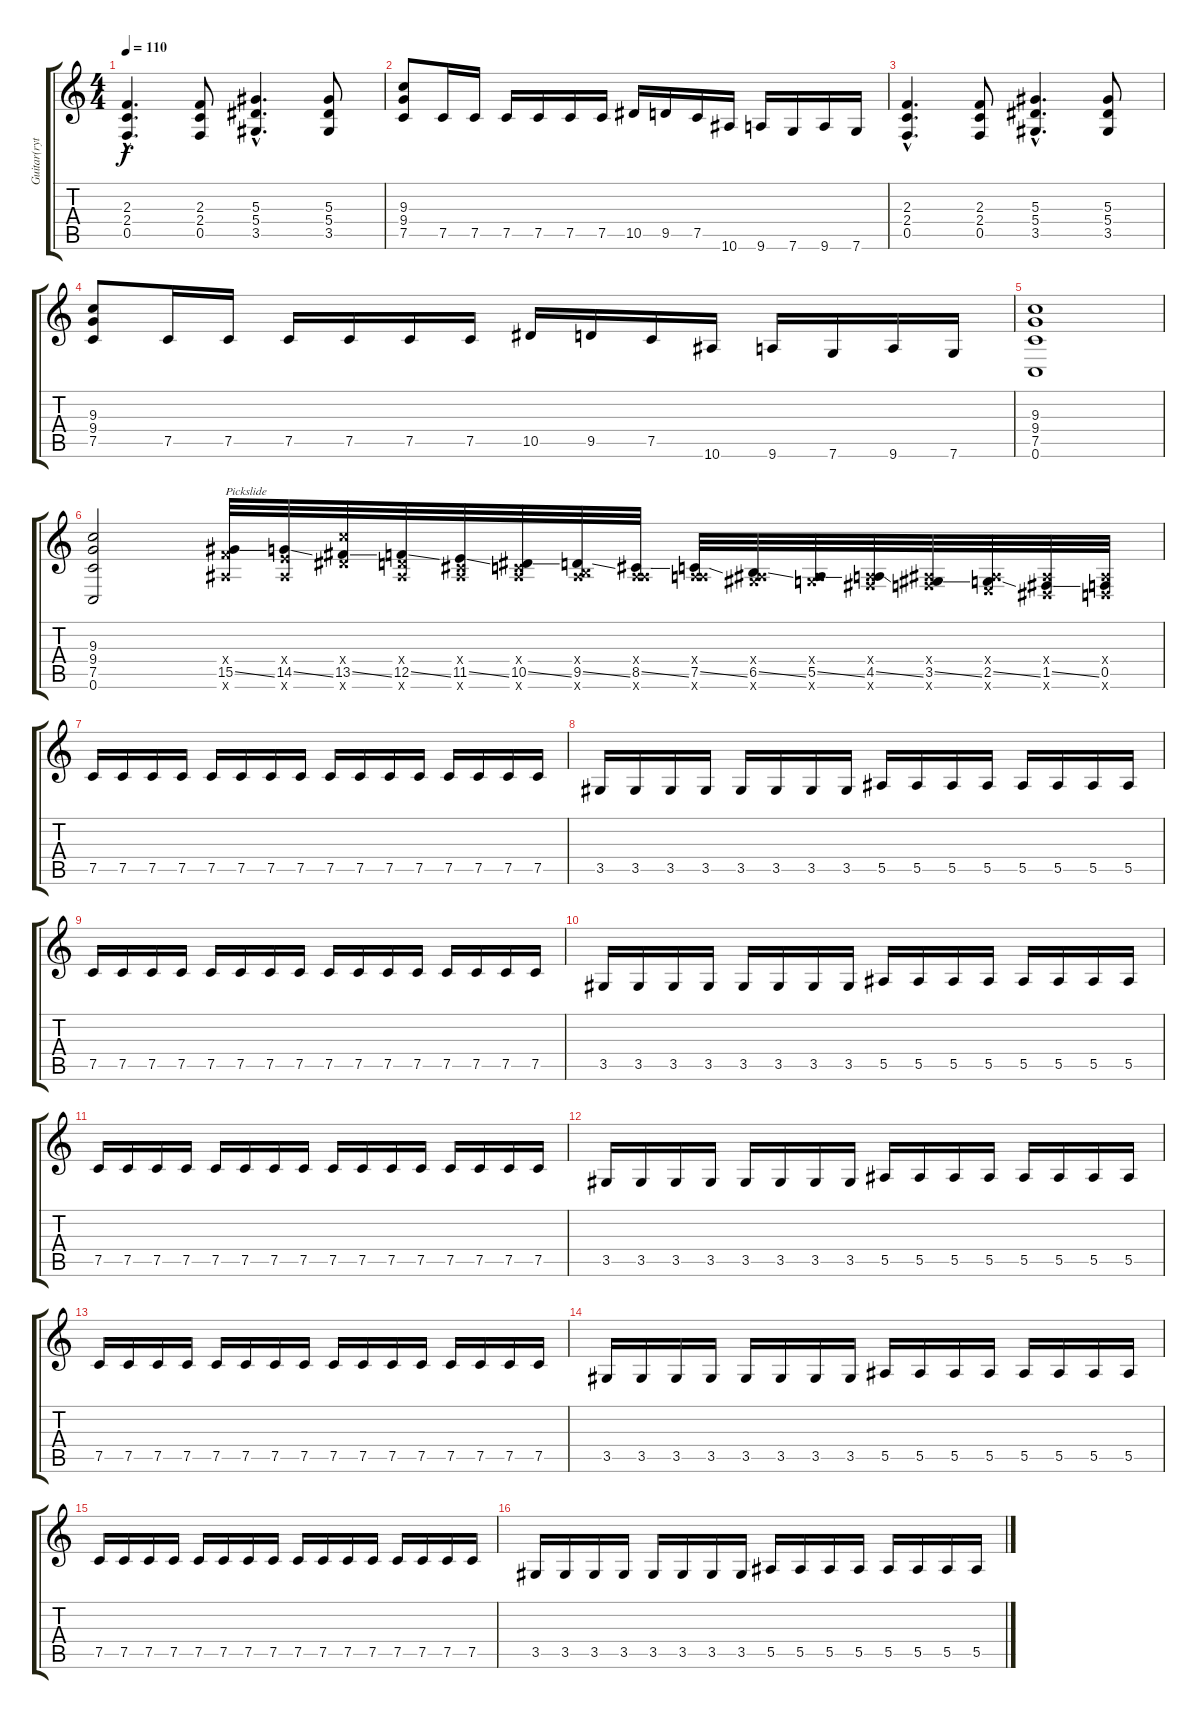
\track ("Guitar(rythm)" "Guitar(ryt") {instrument distortionguitar}
\staff {score tabs}
\tuning (C4 G3 Eb3 Bb2 F2 C2) {hide}
\ts (4 4)
\tempo 110
\clef g2
\ks c
(2.3{hac} 2.4{hac} 0.5{hac}).4{d dy f} (2.3 2.4 0.5).8 (5.3{hac} 5.4{hac} 3.5{hac}).4{d} (5.3 5.4 3.5).8 |
(9.3 9.4 7.5).8 7.5.16 7.5.16 7.5.16 7.5.16 7.5.16 7.5.16 10.5.16 9.5.16 7.5.16 10.6.16 9.6.16 7.6.16 9.6.16 7.6.16 |
(2.3{hac} 2.4{hac} 0.5{hac}).4{d} (2.3 2.4 0.5).8 (5.3{hac} 5.4{hac} 3.5{hac}).4{d} (5.3 5.4 3.5).8 |
(9.3 9.4 7.5).8 7.5.16 7.5.16 7.5.16 7.5.16 7.5.16 7.5.16 10.5.16 9.5.16 7.5.16 10.6.16 9.6.16 7.6.16 9.6.16 7.6.16 |
(9.3 9.4 7.5 0.6).1 |
(9.3 9.4 7.5 0.6).2 (0.4{x} 15.5{ss} 17.6{x}).32{txt "Pickslide" balance 8 instrument guitarfretnoise} (0.4{x} 14.5{ss} 16.6{x}).32 (14.4{x} 13.5{ss} 15.6{x}).32 (0.4{x} 12.5{ss} 14.6{x}).32 (0.4{x} 11.5{ss} 13.6{x}).32 (0.4{x} 10.5{ss} 12.6{x}).32 (0.4{x} 9.5{ss} 11.6{x}).32 (0.4{x} 8.5{ss} 10.6{x}).32 (0.4{x} 7.5{ss} 9.6{x}).32 (0.4{x} 6.5{ss} 8.6{x}).32 (0.4{x} 5.5{ss} 7.6{x}).32 (0.4{x} 4.5{ss} 6.6{x}).32 (0.4{x} 3.5{ss} 5.6{x}).32 (0.4{x} 2.5{ss} 4.6{x}).32 (0.4{x} 1.5{ss} 3.6{x}).32 (0.4{x} 0.5 2.6{x}).32 |
7.5.16{balance 16 instrument distortionguitar} 7.5.16 7.5.16 7.5.16 7.5.16 7.5.16 7.5.16 7.5.16 7.5.16 7.5.16 7.5.16 7.5.16 7.5.16 7.5.16 7.5.16 7.5.16 |
3.5.16 3.5.16 3.5.16 3.5.16 3.5.16 3.5.16 3.5.16 3.5.16 5.5.16 5.5.16 5.5.16 5.5.16 5.5.16 5.5.16 5.5.16 5.5.16 |
7.5.16 7.5.16 7.5.16 7.5.16 7.5.16 7.5.16 7.5.16 7.5.16 7.5.16 7.5.16 7.5.16 7.5.16 7.5.16 7.5.16 7.5.16 7.5.16 |
3.5.16 3.5.16 3.5.16 3.5.16 3.5.16 3.5.16 3.5.16 3.5.16 5.5.16 5.5.16 5.5.16 5.5.16 5.5.16 5.5.16 5.5.16 5.5.16 |
7.5.16 7.5.16 7.5.16 7.5.16 7.5.16 7.5.16 7.5.16 7.5.16 7.5.16 7.5.16 7.5.16 7.5.16 7.5.16 7.5.16 7.5.16 7.5.16 |
3.5.16 3.5.16 3.5.16 3.5.16 3.5.16 3.5.16 3.5.16 3.5.16 5.5.16 5.5.16 5.5.16 5.5.16 5.5.16 5.5.16 5.5.16 5.5.16 |
7.5.16 7.5.16 7.5.16 7.5.16 7.5.16 7.5.16 7.5.16 7.5.16 7.5.16 7.5.16 7.5.16 7.5.16 7.5.16 7.5.16 7.5.16 7.5.16 |
3.5.16 3.5.16 3.5.16 3.5.16 3.5.16 3.5.16 3.5.16 3.5.16 5.5.16 5.5.16 5.5.16 5.5.16 5.5.16 5.5.16 5.5.16 5.5.16 |
7.5.16 7.5.16 7.5.16 7.5.16 7.5.16 7.5.16 7.5.16 7.5.16 7.5.16 7.5.16 7.5.16 7.5.16 7.5.16 7.5.16 7.5.16 7.5.16 |
3.5.16 3.5.16 3.5.16 3.5.16 3.5.16 3.5.16 3.5.16 3.5.16 5.5.16 5.5.16 5.5.16 5.5.16 5.5.16 5.5.16 5.5.16 5.5.16
